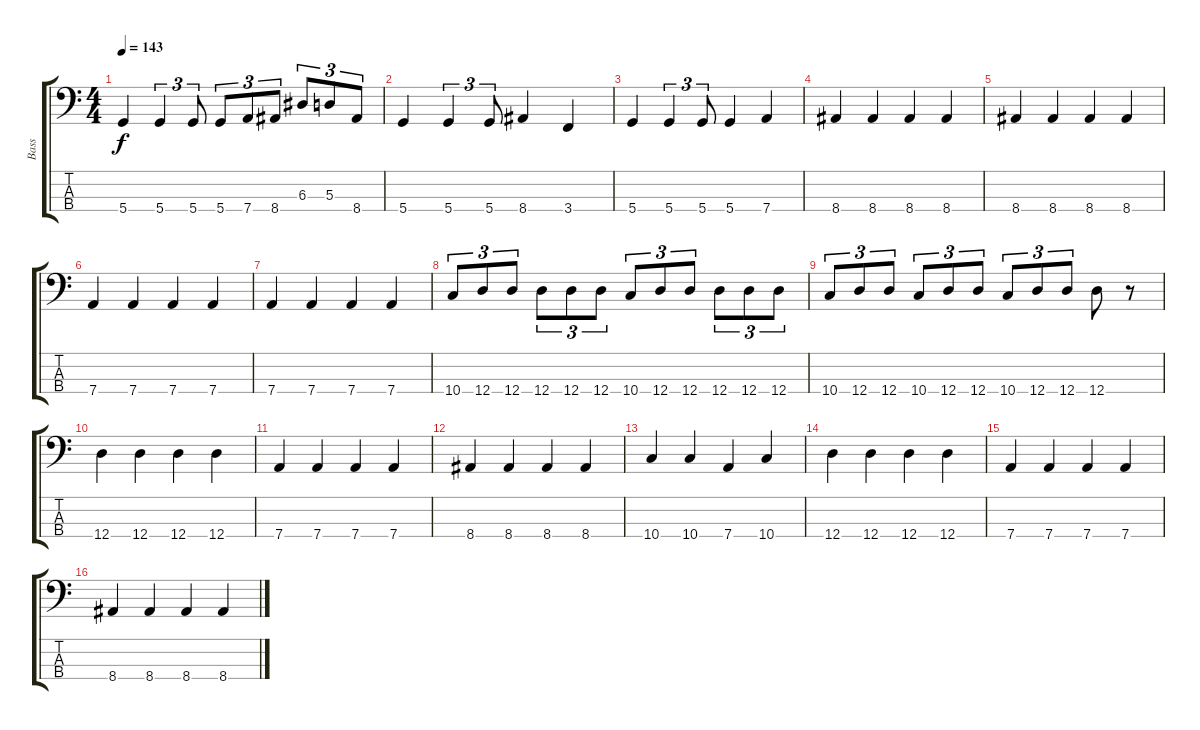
\track ("Bass" "Bass") {instrument electricbassfinger}
\staff {score tabs}
\tuning (G2 D2 A1 D1) {hide}
\ts (4 4)
\tempo 143
\clef f4
\ks c
5.4.4{dy f} 5.4.4{tu (3 2)} 5.4.8{tu (3 2)} 5.4.8{tu (3 2)} 7.4.8{tu (3 2)} 8.4.8{tu (3 2)} 6.3.8{tu (3 2)} 5.3.8{tu (3 2)} 8.4.8{tu (3 2)} |
5.4.4 5.4.4{tu (3 2)} 5.4.8{tu (3 2)} 8.4.4 3.4.4 |
5.4.4 5.4.4{tu (3 2)} 5.4.8{tu (3 2)} 5.4.4 7.4.4 |
8.4.4 8.4.4 8.4.4 8.4.4 |
8.4.4 8.4.4 8.4.4 8.4.4 |
7.4.4 7.4.4 7.4.4 7.4.4 |
7.4.4 7.4.4 7.4.4 7.4.4 |
10.4.8{tu (3 2)} 12.4.8{tu (3 2)} 12.4.8{tu (3 2)} 12.4.8{tu (3 2)} 12.4.8{tu (3 2)} 12.4.8{tu (3 2)} 10.4.8{tu (3 2)} 12.4.8{tu (3 2)} 12.4.8{tu (3 2)} 12.4.8{tu (3 2)} 12.4.8{tu (3 2)} 12.4.8{tu (3 2)} |
10.4.8{tu (3 2)} 12.4.8{tu (3 2)} 12.4.8{tu (3 2)} 10.4.8{tu (3 2)} 12.4.8{tu (3 2)} 12.4.8{tu (3 2)} 10.4.8{tu (3 2)} 12.4.8{tu (3 2)} 12.4.8{tu (3 2)} 12.4.8 r.8 |
12.4.4 12.4.4 12.4.4 12.4.4 |
7.4.4 7.4.4 7.4.4 7.4.4 |
8.4.4 8.4.4 8.4.4 8.4.4 |
10.4.4 10.4.4 7.4.4 10.4.4 |
12.4.4 12.4.4 12.4.4 12.4.4 |
7.4.4 7.4.4 7.4.4 7.4.4 |
8.4.4 8.4.4 8.4.4 8.4.4
